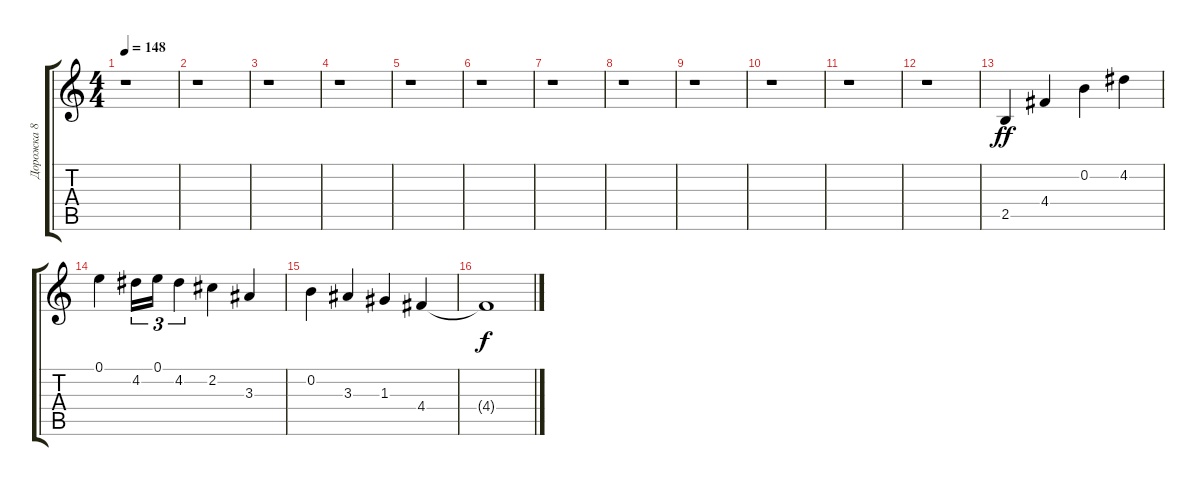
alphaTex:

\track ("Дорожка 8" "Дорожка 8") {instrument overdrivenguitar}
\staff {score tabs}
\tuning (E4 B3 G3 D3 A2 E2) {hide}
\ts (4 4)
\tempo 148
\clef g2
\ks c
r.1{dy f} |
r.1 |
r.1 |
r.1 |
r.1 |
r.1 |
r.1 |
r.1 |
r.1 |
r.1 |
r.1 |
r.1 |
2.5.4{dy ff} 4.4.4 0.2.4 4.2.4 |
0.1.4 4.2.16{tu (3 2)} 0.1.16{tu (3 2)} 4.2.4{tu (3 2)} 2.2.4 3.3.4 |
0.2.4 3.3.4 1.3.4 4.4.4 |
4.4{t}.1{dy f}
